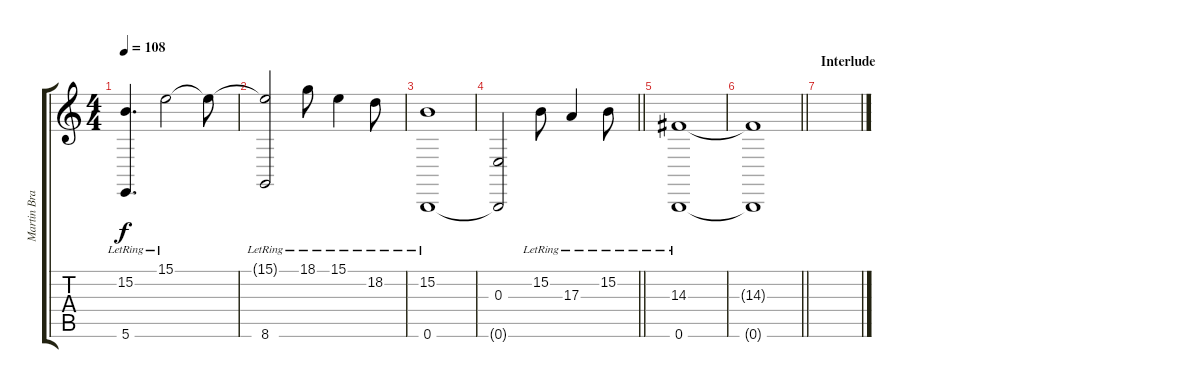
\track ("Martin Brandstrom" "Martin Bra") {instrument electricgrandpiano}
\staff {score tabs}
\tuning (Db4 Ab3 E3 B2 Gb2 B1) {hide}
\ts (4 4)
\tempo 108
\clef g2
\ks c
(15.2{lr} 5.6{lr}).4{d dy f} 15.1{lr}.2 15.1{t}.8 |
(15.1{t} 8.6{lr}).2 18.1{lr}.8 15.1{lr}.4 18.2{lr}.8 |
(15.2{lr} 0.6{lr}).1 |
\barLineRight lightlight
(0.3 0.6{t}).2 15.2{lr}.8 17.3{lr}.4 15.2{lr}.8 |
(14.3{lr} 0.6{lr}).1 |
\barLineRight lightlight
(14.3{t} 0.6{t}).1 |
\section ("" "Interlude")
